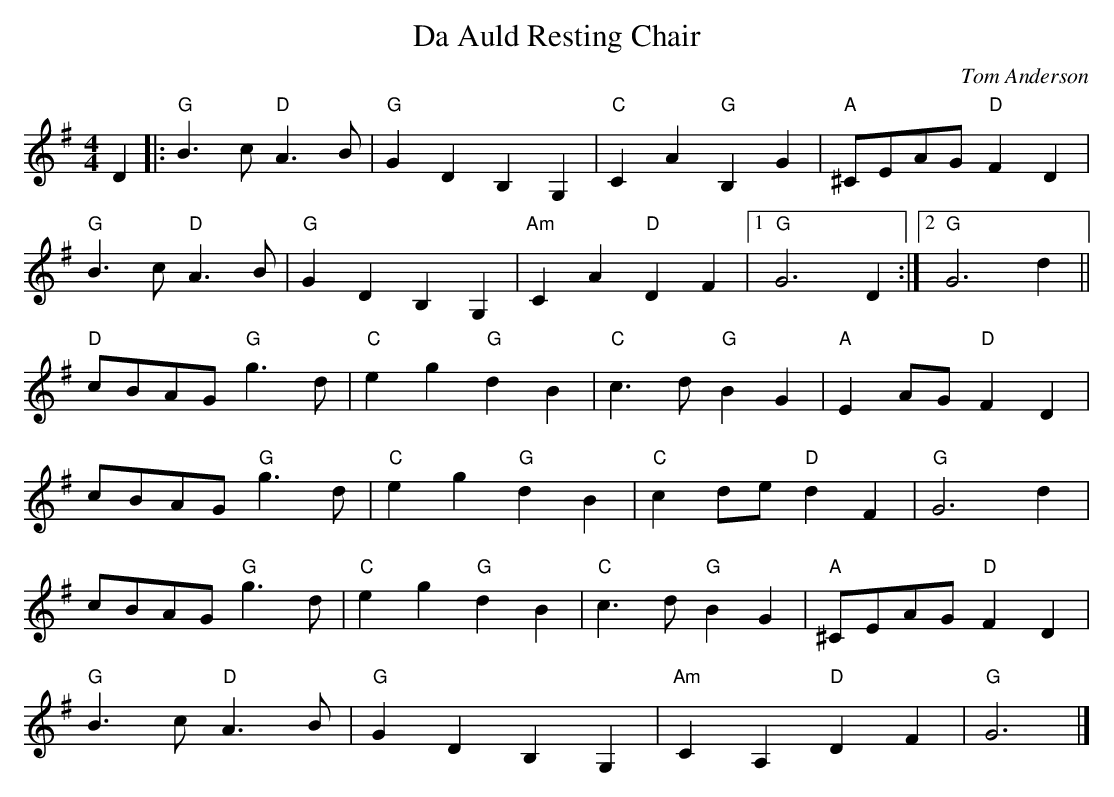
X:1
T:Da Auld Resting Chair
M:4/4
L:1/4
C:Tom Anderson
K:G
D |:"G"B>c "D"A>B | "G"GDB,G, | "C"CA "G"B,G | "A"^C/E/A/G/ "D"FD |
"G"B>c "D"A>B | "G"GDB,G, | "Am"CA "D"DF |1 "G"G3D :|2 "G"G3 d ||
"D"c/B/A/G/ "G"g>d | "C"eg "G"dB | "C"c>d "G"BG | "A"E A/G/ "D"FD |
c/B/A/G/ "G"g>d | "C"eg "G"dB | "C"c d/e/ "D"dF | "G"G3 d |
c/B/A/G/ "G"g>d | "C"eg "G"dB | "C"c>d "G"BG | "A"^C/E/A/G/ "D"FD |
"G"B>c "D"A>B | "G"GDB,G, | "Am"CA,"D"DF | "G"G3 |]
